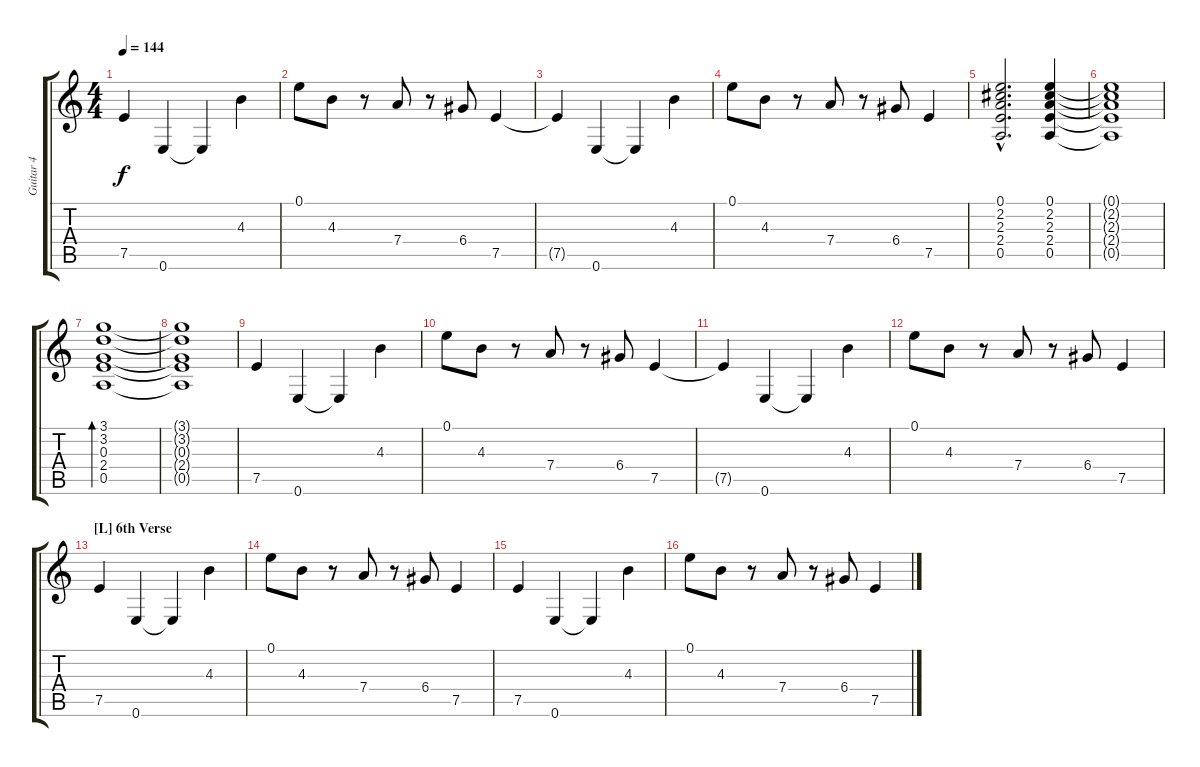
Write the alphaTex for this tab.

\track ("Guitar 4" "Guitar 4") {instrument acousticguitarnylon}
\staff {score tabs}
\tuning (E4 B3 G3 D3 A2 E2) {hide}
\ts (4 4)
\tempo 144
\clef g2
\ks c
7.5{t}.4{dy f} 0.6.4 0.6{t}.4 4.3.4 |
0.1.8 4.3.8 r.8 7.4.8 r.8 6.4.8 7.5.4 |
7.5{t}.4 0.6.4 0.6{t}.4 4.3.4 |
0.1.8 4.3.8 r.8 7.4.8 r.8 6.4.8 7.5.4 |
(0.1{hac} 2.2{hac} 2.3{hac} 2.4{hac} 0.5{hac}).2{d} (0.1 2.2 2.3 2.4 0.5).4 |
(0.1{t} 2.2{t} 2.3{t} 2.4{t} 0.5{t}).1 |
(3.1 3.2 0.3 2.4 0.5).1{bd 120} |
(3.1{t} 3.2{t} 0.3{t} 2.4{t} 0.5{t}).1 |
7.5.4 0.6.4 0.6{t}.4 4.3.4 |
0.1.8 4.3.8 r.8 7.4.8 r.8 6.4.8 7.5.4 |
7.5{t}.4 0.6.4 0.6{t}.4 4.3.4 |
0.1.8 4.3.8 r.8 7.4.8 r.8 6.4.8 7.5.4 |
\section ("" "[L] 6th Verse")
7.5.4 0.6.4 0.6{t}.4 4.3.4 |
0.1.8 4.3.8 r.8 7.4.8 r.8 6.4.8 7.5.4 |
7.5.4 0.6.4 0.6{t}.4 4.3.4 |
0.1.8 4.3.8 r.8 7.4.8 r.8 6.4.8 7.5.4
